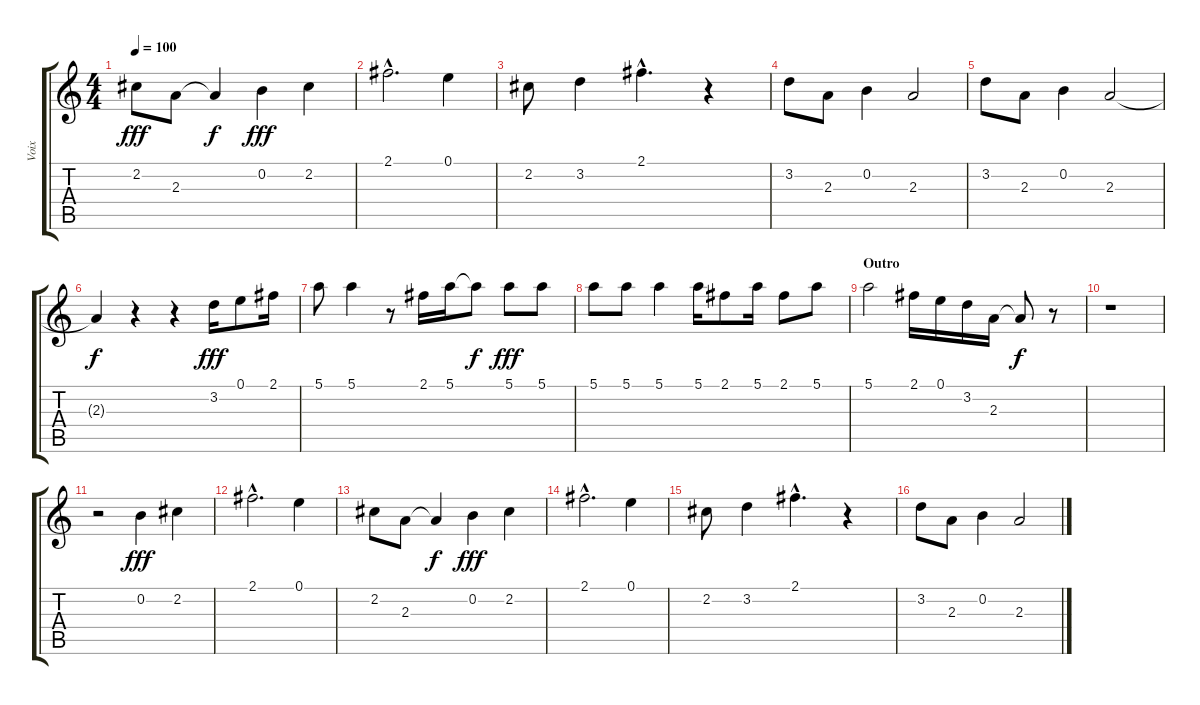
\track ("Voix" "Voix") {instrument contrabass}
\staff {score tabs}
\tuning (E4 B3 G3 D3 A2 E2) {hide}
\ts (4 4)
\tempo 100
\clef g2
\ks c
2.2.8{dy fff} 2.3.8 2.3{t}.4{dy f} 0.2.4{dy fff} 2.2.4 |
2.1{hac}.2{d} 0.1.4 |
2.2.8 3.2.4 2.1{hac}.4{d} r.4 |
3.2.8 2.3.8 0.2.4 2.3.2 |
3.2.8 2.3.8 0.2.4 2.3.2 |
2.3{t}.4{dy f} r.4 r.4 3.2.16{dy fff} 0.1.8 2.1.16 |
5.1.8 5.1.4 r.8 2.1.16 5.1.16 5.1{t}.8{dy f} 5.1.8{dy fff} 5.1.8 |
5.1.8 5.1.8 5.1.4 5.1.16 2.1.8 5.1.16 2.1.8 5.1.8 |
\section ("" "Outro")
5.1.2 2.1.16 0.1.16 3.2.16 2.3.16 2.3{t}.8{dy f} r.8 |
r.1 |
r.2 0.2.4{dy fff} 2.2.4 |
2.1{hac}.2{d} 0.1.4 |
2.2.8 2.3.8 2.3{t}.4{dy f} 0.2.4{dy fff} 2.2.4 |
2.1{hac}.2{d} 0.1.4 |
2.2.8 3.2.4 2.1{hac}.4{d} r.4 |
3.2.8 2.3.8 0.2.4 2.3.2
